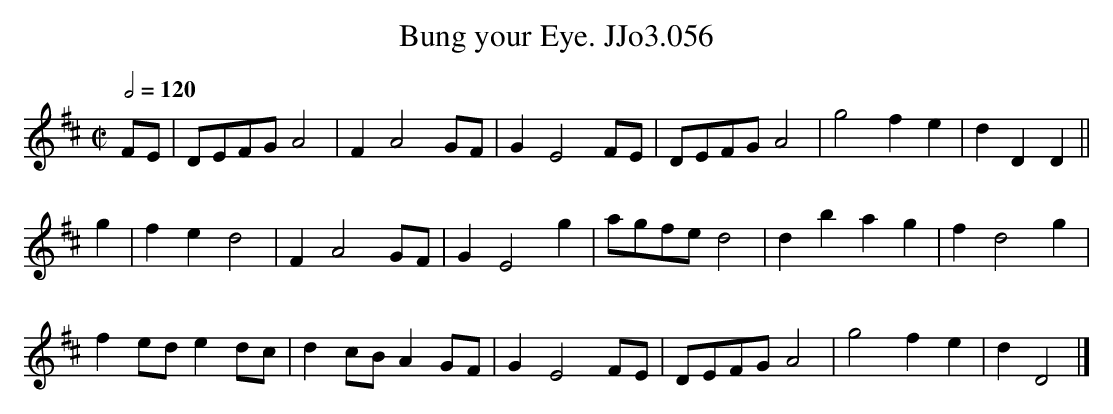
X:1
T:Bung your Eye. JJo3.056
M:C|
L:1/4
Q:1/2=120
K:D
F/E/|D/E/F/G/A2|FA2G/F/|GE2F/E/|D/E/F/G/A2|g2fe|dDD||
g|fed2|FA2G/F/|GE2g|a/g/f/e/d2|dbag|fd2g|
fe/d/ed/c/|dc/B/AG/F/|GE2F/E/|D/E/F/G/A2|g2fe|dD2|]
